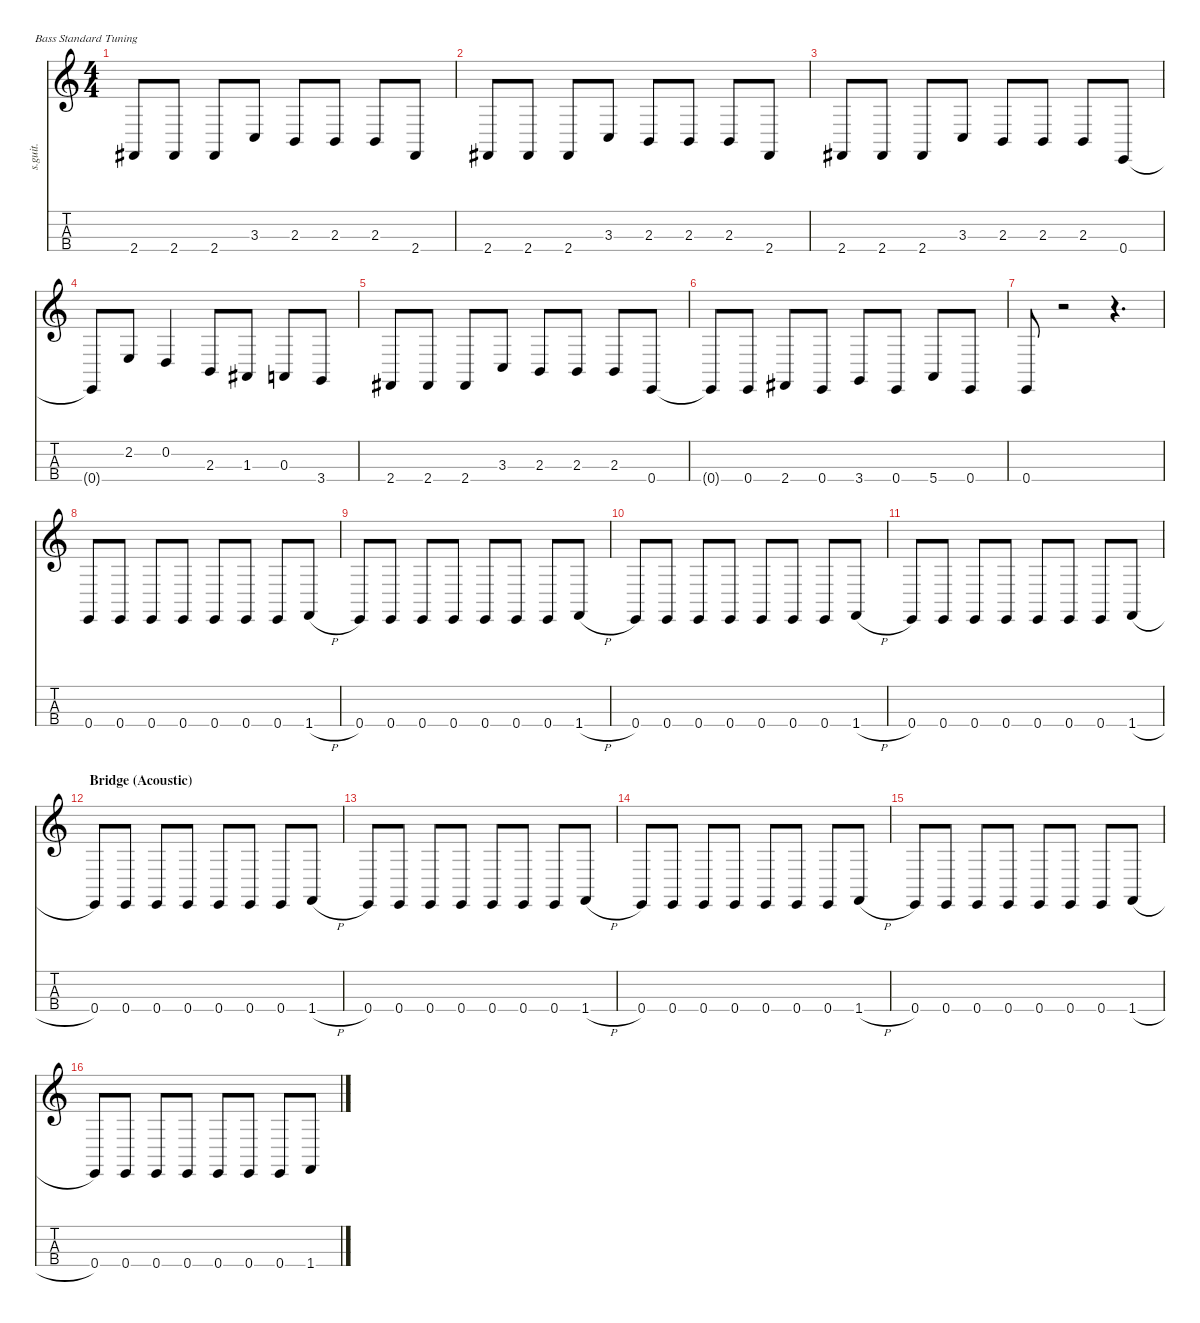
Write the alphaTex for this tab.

\defaultSystemsLayout 4
\hideDynamics
\bracketExtendMode nobrackets
\track ("Jason Newsted" "s.guit.") {instrument electricbasspick}
\staff {score tabs}
\tuning (G2 D2 A1 E1)
\ts (4 4)
\tempo (124 hide)
\clef g2
\ks c
2.4{acc #}.8{lyrics (0 "") lyrics (1 "") lyrics (2 "") lyrics (3 "") lyrics (4 "") dy f} 2.4{acc #}.8{lyrics (0 "") lyrics (1 "") lyrics (2 "") lyrics (3 "") lyrics (4 "")} 2.4{acc #}.8{lyrics (0 "") lyrics (1 "") lyrics (2 "") lyrics (3 "") lyrics (4 "")} 3.3.8{lyrics (0 "") lyrics (1 "") lyrics (2 "") lyrics (3 "") lyrics (4 "")} 2.3.8{lyrics (0 "") lyrics (1 "") lyrics (2 "") lyrics (3 "") lyrics (4 "")} 2.3.8{lyrics (0 "") lyrics (1 "") lyrics (2 "") lyrics (3 "") lyrics (4 "")} 2.3.8{lyrics (0 "") lyrics (1 "") lyrics (2 "") lyrics (3 "") lyrics (4 "")} 2.4{acc #}.8{lyrics (0 "") lyrics (1 "") lyrics (2 "") lyrics (3 "") lyrics (4 "")} |
2.4{acc #}.8{lyrics (0 "") lyrics (1 "") lyrics (2 "") lyrics (3 "") lyrics (4 "")} 2.4{acc #}.8{lyrics (0 "") lyrics (1 "") lyrics (2 "") lyrics (3 "") lyrics (4 "")} 2.4{acc #}.8{lyrics (0 "") lyrics (1 "") lyrics (2 "") lyrics (3 "") lyrics (4 "")} 3.3.8{lyrics (0 "") lyrics (1 "") lyrics (2 "") lyrics (3 "") lyrics (4 "")} 2.3.8{lyrics (0 "") lyrics (1 "") lyrics (2 "") lyrics (3 "") lyrics (4 "")} 2.3.8{lyrics (0 "") lyrics (1 "") lyrics (2 "") lyrics (3 "") lyrics (4 "")} 2.3.8{lyrics (0 "") lyrics (1 "") lyrics (2 "") lyrics (3 "") lyrics (4 "")} 2.4{acc #}.8{lyrics (0 "") lyrics (1 "") lyrics (2 "") lyrics (3 "") lyrics (4 "")} |
2.4{acc #}.8{lyrics (0 "") lyrics (1 "") lyrics (2 "") lyrics (3 "") lyrics (4 "")} 2.4{acc #}.8{lyrics (0 "") lyrics (1 "") lyrics (2 "") lyrics (3 "") lyrics (4 "")} 2.4{acc #}.8{lyrics (0 "") lyrics (1 "") lyrics (2 "") lyrics (3 "") lyrics (4 "")} 3.3.8{lyrics (0 "") lyrics (1 "") lyrics (2 "") lyrics (3 "") lyrics (4 "")} 2.3.8{lyrics (0 "") lyrics (1 "") lyrics (2 "") lyrics (3 "") lyrics (4 "")} 2.3.8{lyrics (0 "") lyrics (1 "") lyrics (2 "") lyrics (3 "") lyrics (4 "")} 2.3.8{lyrics (0 "") lyrics (1 "") lyrics (2 "") lyrics (3 "") lyrics (4 "")} 0.4.8{lyrics (0 "") lyrics (1 "") lyrics (2 "") lyrics (3 "") lyrics (4 "")} |
0.4{t}.8{lyrics (0 "") lyrics (1 "") lyrics (2 "") lyrics (3 "") lyrics (4 "")} 2.2.8{lyrics (0 "") lyrics (1 "") lyrics (2 "") lyrics (3 "") lyrics (4 "")} 0.2.4{lyrics (0 "") lyrics (1 "") lyrics (2 "") lyrics (3 "") lyrics (4 "")} 2.3.8{lyrics (0 "") lyrics (1 "") lyrics (2 "") lyrics (3 "") lyrics (4 "")} 1.3{acc #}.8{lyrics (0 "") lyrics (1 "") lyrics (2 "") lyrics (3 "") lyrics (4 "")} 0.3.8{lyrics (0 "") lyrics (1 "") lyrics (2 "") lyrics (3 "") lyrics (4 "")} 3.4.8{lyrics (0 "") lyrics (1 "") lyrics (2 "") lyrics (3 "") lyrics (4 "")} |
2.4{acc #}.8{lyrics (0 "") lyrics (1 "") lyrics (2 "") lyrics (3 "") lyrics (4 "")} 2.4{acc #}.8{lyrics (0 "") lyrics (1 "") lyrics (2 "") lyrics (3 "") lyrics (4 "")} 2.4{acc #}.8{lyrics (0 "") lyrics (1 "") lyrics (2 "") lyrics (3 "") lyrics (4 "")} 3.3.8{lyrics (0 "") lyrics (1 "") lyrics (2 "") lyrics (3 "") lyrics (4 "")} 2.3.8{lyrics (0 "") lyrics (1 "") lyrics (2 "") lyrics (3 "") lyrics (4 "")} 2.3.8{lyrics (0 "") lyrics (1 "") lyrics (2 "") lyrics (3 "") lyrics (4 "")} 2.3.8{lyrics (0 "") lyrics (1 "") lyrics (2 "") lyrics (3 "") lyrics (4 "")} 0.4.8{lyrics (0 "") lyrics (1 "") lyrics (2 "") lyrics (3 "") lyrics (4 "")} |
0.4{t}.8{lyrics (0 "") lyrics (1 "") lyrics (2 "") lyrics (3 "") lyrics (4 "")} 0.4.8{lyrics (0 "") lyrics (1 "") lyrics (2 "") lyrics (3 "") lyrics (4 "")} 2.4{acc #}.8{lyrics (0 "") lyrics (1 "") lyrics (2 "") lyrics (3 "") lyrics (4 "")} 0.4.8{lyrics (0 "") lyrics (1 "") lyrics (2 "") lyrics (3 "") lyrics (4 "")} 3.4.8{lyrics (0 "") lyrics (1 "") lyrics (2 "") lyrics (3 "") lyrics (4 "")} 0.4.8{lyrics (0 "") lyrics (1 "") lyrics (2 "") lyrics (3 "") lyrics (4 "")} 5.4.8{lyrics (0 "") lyrics (1 "") lyrics (2 "") lyrics (3 "") lyrics (4 "")} 0.4.8{lyrics (0 "") lyrics (1 "") lyrics (2 "") lyrics (3 "") lyrics (4 "")} |
0.4.8{lyrics (0 "") lyrics (1 "") lyrics (2 "") lyrics (3 "") lyrics (4 "")} r.2 r.4{d} |
0.4.8{lyrics (0 "") lyrics (1 "") lyrics (2 "") lyrics (3 "") lyrics (4 "")} 0.4.8{lyrics (0 "") lyrics (1 "") lyrics (2 "") lyrics (3 "") lyrics (4 "")} 0.4.8{lyrics (0 "") lyrics (1 "") lyrics (2 "") lyrics (3 "") lyrics (4 "")} 0.4.8{lyrics (0 "") lyrics (1 "") lyrics (2 "") lyrics (3 "") lyrics (4 "")} 0.4.8{lyrics (0 "") lyrics (1 "") lyrics (2 "") lyrics (3 "") lyrics (4 "")} 0.4.8{lyrics (0 "") lyrics (1 "") lyrics (2 "") lyrics (3 "") lyrics (4 "")} 0.4.8{lyrics (0 "") lyrics (1 "") lyrics (2 "") lyrics (3 "") lyrics (4 "")} 1.4{h}.8{lyrics (0 "") lyrics (1 "") lyrics (2 "") lyrics (3 "") lyrics (4 "")} |
0.4.8{lyrics (0 "") lyrics (1 "") lyrics (2 "") lyrics (3 "") lyrics (4 "")} 0.4.8{lyrics (0 "") lyrics (1 "") lyrics (2 "") lyrics (3 "") lyrics (4 "")} 0.4.8{lyrics (0 "") lyrics (1 "") lyrics (2 "") lyrics (3 "") lyrics (4 "")} 0.4.8{lyrics (0 "") lyrics (1 "") lyrics (2 "") lyrics (3 "") lyrics (4 "")} 0.4.8{lyrics (0 "") lyrics (1 "") lyrics (2 "") lyrics (3 "") lyrics (4 "")} 0.4.8{lyrics (0 "") lyrics (1 "") lyrics (2 "") lyrics (3 "") lyrics (4 "")} 0.4.8{lyrics (0 "") lyrics (1 "") lyrics (2 "") lyrics (3 "") lyrics (4 "")} 1.4{h}.8{lyrics (0 "") lyrics (1 "") lyrics (2 "") lyrics (3 "") lyrics (4 "")} |
0.4.8{lyrics (0 "") lyrics (1 "") lyrics (2 "") lyrics (3 "") lyrics (4 "")} 0.4.8{lyrics (0 "") lyrics (1 "") lyrics (2 "") lyrics (3 "") lyrics (4 "")} 0.4.8{lyrics (0 "") lyrics (1 "") lyrics (2 "") lyrics (3 "") lyrics (4 "")} 0.4.8{lyrics (0 "") lyrics (1 "") lyrics (2 "") lyrics (3 "") lyrics (4 "")} 0.4.8{lyrics (0 "") lyrics (1 "") lyrics (2 "") lyrics (3 "") lyrics (4 "")} 0.4.8{lyrics (0 "") lyrics (1 "") lyrics (2 "") lyrics (3 "") lyrics (4 "")} 0.4.8{lyrics (0 "") lyrics (1 "") lyrics (2 "") lyrics (3 "") lyrics (4 "")} 1.4{h}.8{lyrics (0 "") lyrics (1 "") lyrics (2 "") lyrics (3 "") lyrics (4 "")} |
0.4.8{lyrics (0 "") lyrics (1 "") lyrics (2 "") lyrics (3 "") lyrics (4 "")} 0.4.8{lyrics (0 "") lyrics (1 "") lyrics (2 "") lyrics (3 "") lyrics (4 "")} 0.4.8{lyrics (0 "") lyrics (1 "") lyrics (2 "") lyrics (3 "") lyrics (4 "")} 0.4.8{lyrics (0 "") lyrics (1 "") lyrics (2 "") lyrics (3 "") lyrics (4 "")} 0.4.8{lyrics (0 "") lyrics (1 "") lyrics (2 "") lyrics (3 "") lyrics (4 "")} 0.4.8{lyrics (0 "") lyrics (1 "") lyrics (2 "") lyrics (3 "") lyrics (4 "")} 0.4.8{lyrics (0 "") lyrics (1 "") lyrics (2 "") lyrics (3 "") lyrics (4 "")} 1.4{h}.8{lyrics (0 "") lyrics (1 "") lyrics (2 "") lyrics (3 "") lyrics (4 "")} |
\section ("" "Bridge (Acoustic)")
0.4.8{lyrics (0 "") lyrics (1 "") lyrics (2 "") lyrics (3 "") lyrics (4 "")} 0.4.8{lyrics (0 "") lyrics (1 "") lyrics (2 "") lyrics (3 "") lyrics (4 "")} 0.4.8{lyrics (0 "") lyrics (1 "") lyrics (2 "") lyrics (3 "") lyrics (4 "")} 0.4.8{lyrics (0 "") lyrics (1 "") lyrics (2 "") lyrics (3 "") lyrics (4 "")} 0.4.8{lyrics (0 "") lyrics (1 "") lyrics (2 "") lyrics (3 "") lyrics (4 "")} 0.4.8{lyrics (0 "") lyrics (1 "") lyrics (2 "") lyrics (3 "") lyrics (4 "")} 0.4.8{lyrics (0 "") lyrics (1 "") lyrics (2 "") lyrics (3 "") lyrics (4 "")} 1.4{h}.8{lyrics (0 "") lyrics (1 "") lyrics (2 "") lyrics (3 "") lyrics (4 "")} |
0.4.8{lyrics (0 "") lyrics (1 "") lyrics (2 "") lyrics (3 "") lyrics (4 "")} 0.4.8{lyrics (0 "") lyrics (1 "") lyrics (2 "") lyrics (3 "") lyrics (4 "")} 0.4.8{lyrics (0 "") lyrics (1 "") lyrics (2 "") lyrics (3 "") lyrics (4 "")} 0.4.8{lyrics (0 "") lyrics (1 "") lyrics (2 "") lyrics (3 "") lyrics (4 "")} 0.4.8{lyrics (0 "") lyrics (1 "") lyrics (2 "") lyrics (3 "") lyrics (4 "")} 0.4.8{lyrics (0 "") lyrics (1 "") lyrics (2 "") lyrics (3 "") lyrics (4 "")} 0.4.8{lyrics (0 "") lyrics (1 "") lyrics (2 "") lyrics (3 "") lyrics (4 "")} 1.4{h}.8{lyrics (0 "") lyrics (1 "") lyrics (2 "") lyrics (3 "") lyrics (4 "")} |
0.4.8{lyrics (0 "") lyrics (1 "") lyrics (2 "") lyrics (3 "") lyrics (4 "")} 0.4.8{lyrics (0 "") lyrics (1 "") lyrics (2 "") lyrics (3 "") lyrics (4 "")} 0.4.8{lyrics (0 "") lyrics (1 "") lyrics (2 "") lyrics (3 "") lyrics (4 "")} 0.4.8{lyrics (0 "") lyrics (1 "") lyrics (2 "") lyrics (3 "") lyrics (4 "")} 0.4.8{lyrics (0 "") lyrics (1 "") lyrics (2 "") lyrics (3 "") lyrics (4 "")} 0.4.8{lyrics (0 "") lyrics (1 "") lyrics (2 "") lyrics (3 "") lyrics (4 "")} 0.4.8{lyrics (0 "") lyrics (1 "") lyrics (2 "") lyrics (3 "") lyrics (4 "")} 1.4{h}.8{lyrics (0 "") lyrics (1 "") lyrics (2 "") lyrics (3 "") lyrics (4 "")} |
0.4.8{lyrics (0 "") lyrics (1 "") lyrics (2 "") lyrics (3 "") lyrics (4 "")} 0.4.8{lyrics (0 "") lyrics (1 "") lyrics (2 "") lyrics (3 "") lyrics (4 "")} 0.4.8{lyrics (0 "") lyrics (1 "") lyrics (2 "") lyrics (3 "") lyrics (4 "")} 0.4.8{lyrics (0 "") lyrics (1 "") lyrics (2 "") lyrics (3 "") lyrics (4 "")} 0.4.8{lyrics (0 "") lyrics (1 "") lyrics (2 "") lyrics (3 "") lyrics (4 "")} 0.4.8{lyrics (0 "") lyrics (1 "") lyrics (2 "") lyrics (3 "") lyrics (4 "")} 0.4.8{lyrics (0 "") lyrics (1 "") lyrics (2 "") lyrics (3 "") lyrics (4 "")} 1.4{h}.8{lyrics (0 "") lyrics (1 "") lyrics (2 "") lyrics (3 "") lyrics (4 "")} |
0.4.8{lyrics (0 "") lyrics (1 "") lyrics (2 "") lyrics (3 "") lyrics (4 "")} 0.4.8{lyrics (0 "") lyrics (1 "") lyrics (2 "") lyrics (3 "") lyrics (4 "")} 0.4.8{lyrics (0 "") lyrics (1 "") lyrics (2 "") lyrics (3 "") lyrics (4 "")} 0.4.8{lyrics (0 "") lyrics (1 "") lyrics (2 "") lyrics (3 "") lyrics (4 "")} 0.4.8{lyrics (0 "") lyrics (1 "") lyrics (2 "") lyrics (3 "") lyrics (4 "")} 0.4.8{lyrics (0 "") lyrics (1 "") lyrics (2 "") lyrics (3 "") lyrics (4 "")} 0.4.8{lyrics (0 "") lyrics (1 "") lyrics (2 "") lyrics (3 "") lyrics (4 "")} 1.4.8{lyrics (0 "") lyrics (1 "") lyrics (2 "") lyrics (3 "") lyrics (4 "")}
